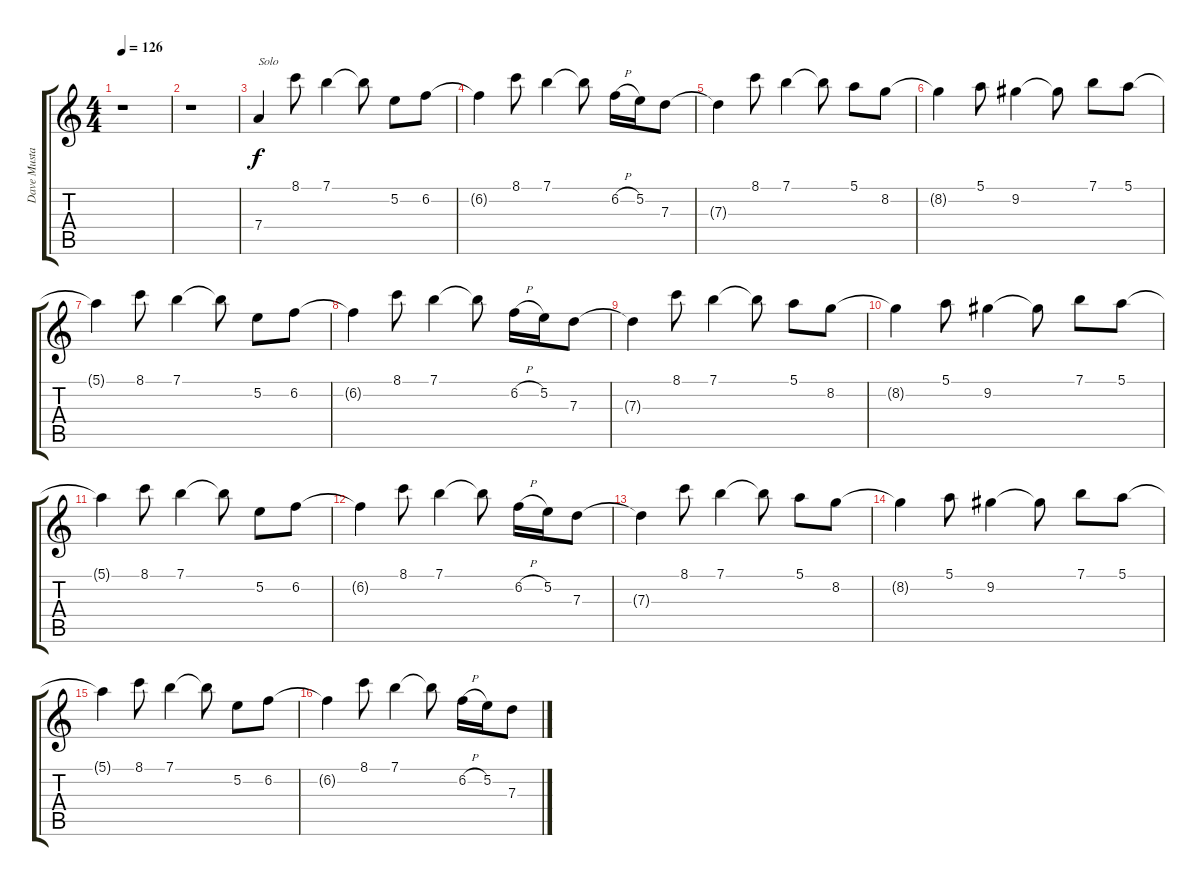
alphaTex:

\track ("Dave Mustaine (Guitar)" "Dave Musta") {instrument distortionguitar}
\staff {score tabs}
\tuning (E4 B3 G3 D3 A2 E2) {hide}
\ts (4 4)
\tempo 126
\clef g2
\ks c
r.1{dy f} |
r.1 |
7.4.4{txt "Solo"} 8.1.8 7.1.4 7.1{t}.8 5.2.8 6.2.8 |
6.2{t}.4 8.1.8 7.1.4 7.1{t}.8 6.2{h}.16 5.2.16 7.3.8 |
7.3{t}.4 8.1.8 7.1.4 7.1{t}.8 5.1.8 8.2.8 |
8.2{t}.4 5.1.8 9.2.4 9.2{t}.8 7.1.8 5.1.8 |
5.1{t}.4 8.1.8 7.1.4 7.1{t}.8 5.2.8 6.2.8 |
6.2{t}.4 8.1.8 7.1.4 7.1{t}.8 6.2{h}.16 5.2.16 7.3.8 |
7.3{t}.4 8.1.8 7.1.4 7.1{t}.8 5.1.8 8.2.8 |
8.2{t}.4 5.1.8 9.2.4 9.2{t}.8 7.1.8 5.1.8 |
5.1{t}.4 8.1.8 7.1.4 7.1{t}.8 5.2.8 6.2.8 |
6.2{t}.4 8.1.8 7.1.4 7.1{t}.8 6.2{h}.16 5.2.16 7.3.8 |
7.3{t}.4 8.1.8 7.1.4 7.1{t}.8 5.1.8 8.2.8 |
8.2{t}.4 5.1.8 9.2.4 9.2{t}.8 7.1.8 5.1.8 |
5.1{t}.4 8.1.8 7.1.4 7.1{t}.8 5.2.8 6.2.8 |
6.2{t}.4 8.1.8 7.1.4 7.1{t}.8 6.2{h}.16 5.2.16 7.3.8
